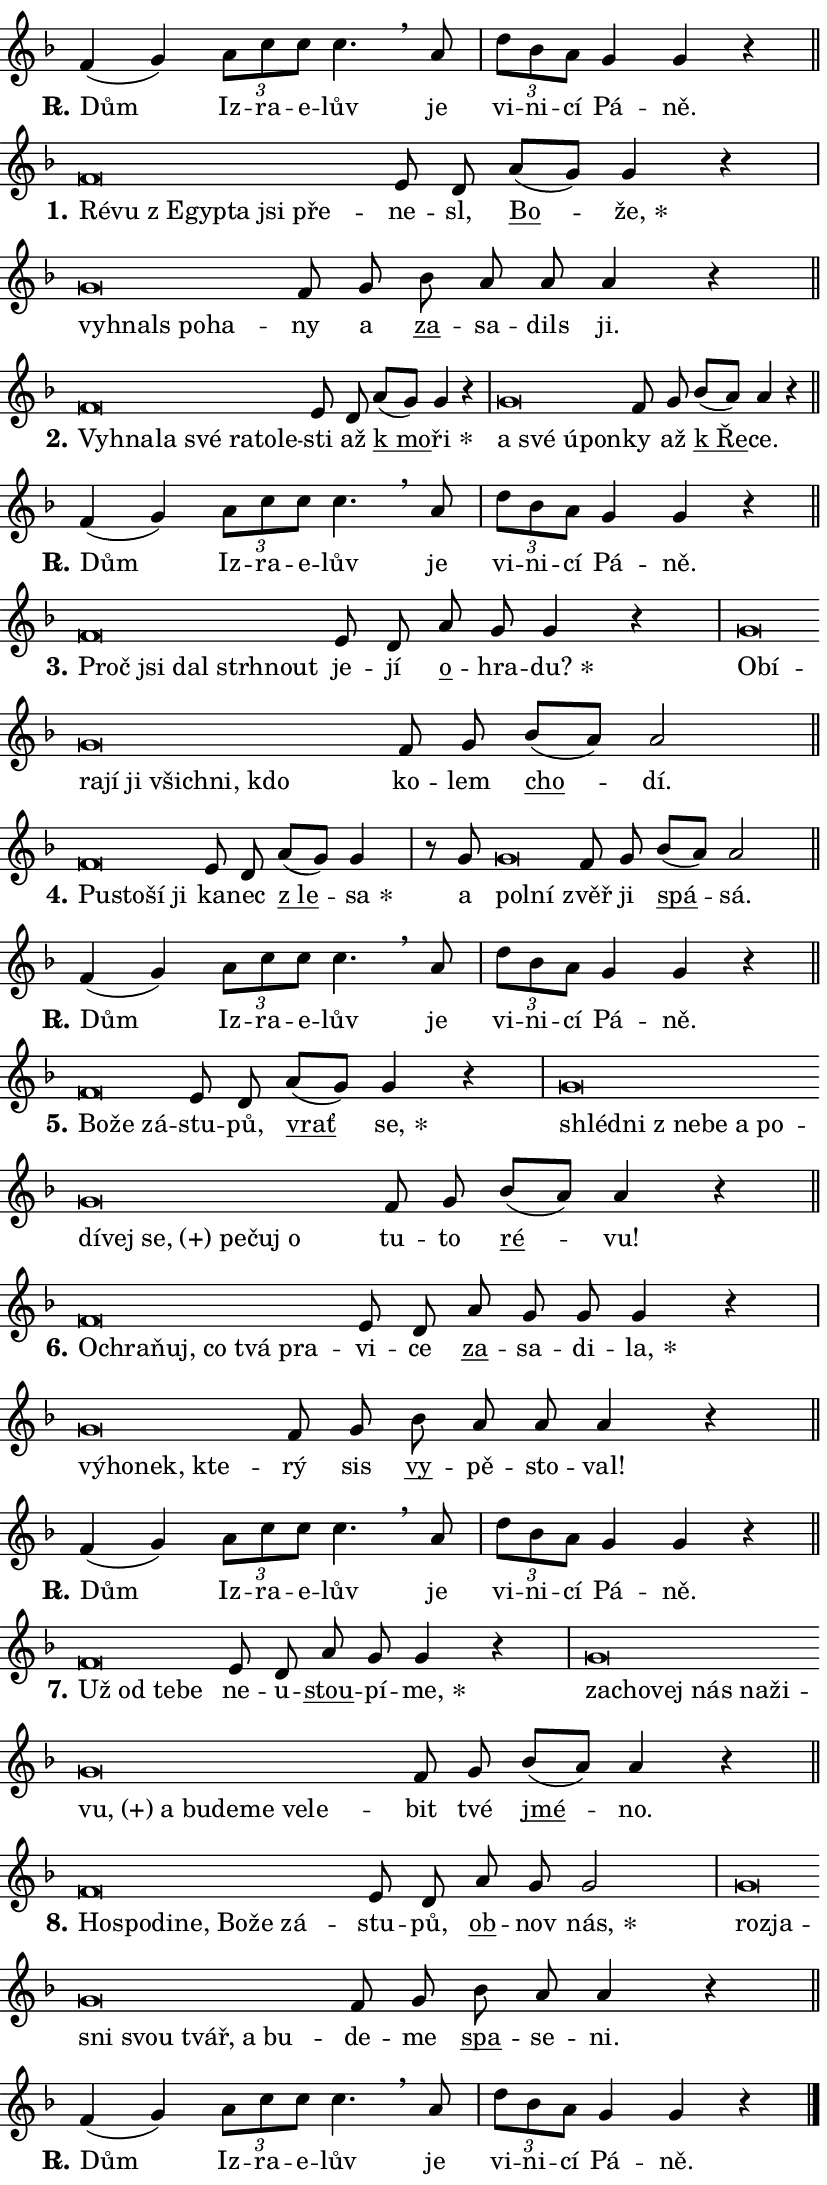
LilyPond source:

\version "2.24.0"
\header { tagline = "" }
\paper {
  indent = 0\cm
  top-margin = 0\cm
  right-margin = 0.13\cm % to fit lyric hyphens
  bottom-margin = 0\cm
  left-margin = 0\cm
  paper-width = 14\cm
  page-breaking = #ly:one-page-breaking
  system-system-spacing.basic-distance = #11
  score-system-spacing.basic-distance = #11
  ragged-last = ##f
}


%% Author: Thomas Morley
%% https://lists.gnu.org/archive/html/lilypond-user/2020-05/msg00002.html
#(define (line-position grob)
"Returns position of @var[grob} in current system:
   @code{'start}, if at first time-step
   @code{'end}, if at last time-step
   @code{'middle} otherwise
"
  (let* ((col (ly:item-get-column grob))
         (ln (ly:grob-object col 'left-neighbor))
         (rn (ly:grob-object col 'right-neighbor))
         (col-to-check-left (if (ly:grob? ln) ln col))
         (col-to-check-right (if (ly:grob? rn) rn col))
         (break-dir-left
           (and
             (ly:grob-property col-to-check-left 'non-musical #f)
             (ly:item-break-dir col-to-check-left)))
         (break-dir-right
           (and
             (ly:grob-property col-to-check-right 'non-musical #f)
             (ly:item-break-dir col-to-check-right))))
        (cond ((eqv? 1 break-dir-left) 'start)
              ((eqv? -1 break-dir-right) 'end)
              (else 'middle))))

#(define (tranparent-at-line-position vctor)
  (lambda (grob)
  "Relying on @code{line-position} select the relevant enry from @var{vctor}.
Used to determine transparency,"
    (case (line-position grob)
      ((end) (not (vector-ref vctor 0)))
      ((middle) (not (vector-ref vctor 1)))
      ((start) (not (vector-ref vctor 2))))))

noteHeadBreakVisibility =
#(define-music-function (break-visibility)(vector?)
"Makes @code{NoteHead}s transparent relying on @var{break-visibility}"
#{
  \override NoteHead.transparent =
    #(tranparent-at-line-position break-visibility)
#})

#(define delete-ledgers-for-transparent-note-heads
  (lambda (grob)
    "Reads whether a @code{NoteHead} is transparent.
If so this @code{NoteHead} is removed from @code{'note-heads} from
@var{grob}, which is supposed to be @code{LedgerLineSpanner}.
As a result ledgers are not printed for this @code{NoteHead}"
    (let* ((nhds-array (ly:grob-object grob 'note-heads))
           (nhds-list
             (if (ly:grob-array? nhds-array)
                 (ly:grob-array->list nhds-array)
                 '()))
           ;; Relies on the transparent-property being done before
           ;; Staff.LedgerLineSpanner.after-line-breaking is executed.
           ;; This is fragile ...
           (to-keep
             (remove
               (lambda (nhd)
                 (ly:grob-property nhd 'transparent #f))
               nhds-list)))
      ;; TODO find a better method to iterate over grob-arrays, similiar
      ;; to filter/remove etc for lists
      ;; For now rebuilt from scratch
      (set! (ly:grob-object grob 'note-heads)  '())
      (for-each
        (lambda (nhd)
          (ly:pointer-group-interface::add-grob grob 'note-heads nhd))
        to-keep))))

squashNotes = {
  \override NoteHead.X-extent = #'(-0.2 . 0.2)
  \override NoteHead.Y-extent = #'(-0.75 . 0)
  \override NoteHead.stencil =
    #(lambda (grob)
       (let ((pos (ly:grob-property grob 'staff-position)))
         (begin
           (if (< pos -7) (display "ERROR: Lower brevis then expected\n") (display ""))
           (if (<= pos -6) ly:text-interface::print ly:note-head::print))))
}
unSquashNotes = {
  \revert NoteHead.X-extent
  \revert NoteHead.Y-extent
  \revert NoteHead.stencil
}

hideNotes = \noteHeadBreakVisibility #begin-of-line-visible
unHideNotes = \noteHeadBreakVisibility #all-visible

% work-around for resetting accidentals
% https://lilypond.org/doc/v2.23/Documentation/notation/displaying-rhythms#unmetered-music
cadenzaMeasure = {
  \cadenzaOff
  \partial 1024 s1024
  \cadenzaOn
}

#(define-markup-command (accent layout props text) (markup?)
  "Underline accented syllable"
  (interpret-markup layout props
    #{\markup \override #'(offset . 4.3) \underline { #text }#}))

responsum = \markup \concat {
  "R" \hspace #-1.05 \path #0.1 #'((moveto 0 0.07) (lineto 0.9 0.8)) \hspace #0.05 "."
}

spaceSize = #0.6828661417322834 % exact space size for TeX Gyre Schola

\layout {
  \context {
    \Staff
    \remove "Time_signature_engraver"
    \override LedgerLineSpanner.after-line-breaking = #delete-ledgers-for-transparent-note-heads
  }
  \context {
    \Lyrics {
      \override LyricSpace.minimum-distance = \spaceSize
      \override LyricText.font-name = #"TeX Gyre Schola"
      \override LyricText.font-size = 1
      \override StanzaNumber.font-name = #"TeX Gyre Schola Bold"
      \override StanzaNumber.font-size = 1
    }
  }
  \context {
    \Score 
    \override NoteHead.text =
      #(lambda (grob) 
        (let ((pos (ly:grob-property grob 'staff-position)))
          #{\markup {
            \combine
              \halign #-0.55 \raise #(if (= pos -6) 0 0.5) \override #'(thickness . 2) \draw-line #'(3.2 . 0)
              \musicglyph "noteheads.sM1"
          }#}))
  }
}

% magnetic-lyrics.ily
%
%   written by
%     Jean Abou Samra <jean@abou-samra.fr>
%     Werner Lemberg <wl@gnu.org>
%
%   adapted by
%     Jiri Hon <jiri.hon@gmail.com>
%
% Version 2022-Apr-15

% https://www.mail-archive.com/lilypond-user@gnu.org/msg149350.html

#(define (Left_hyphen_pointer_engraver context)
   "Collect syllable-hyphen-syllable occurrences in lyrics and store
them in properties.  This engraver only looks to the left.  For
example, if the lyrics input is @code{foo -- bar}, it does the
following.

@itemize @bullet
@item
Set the @code{text} property of the @code{LyricHyphen} grob between
@q{foo} and @q{bar} to @code{foo}.

@item
Set the @code{left-hyphen} property of the @code{LyricText} grob with
text @q{foo} to the @code{LyricHyphen} grob between @q{foo} and
@q{bar}.
@end itemize

Use this auxiliary engraver in combination with the
@code{lyric-@/text::@/apply-@/magnetic-@/offset!} hook."
   (let ((hyphen #f)
         (text #f))
     (make-engraver
      (acknowledgers
       ((lyric-syllable-interface engraver grob source-engraver)
        (set! text grob)))
      (end-acknowledgers
       ((lyric-hyphen-interface engraver grob source-engraver)
        ;(when (not (grob::has-interface grob 'lyric-space-interface))
          (set! hyphen grob)));)
      ((stop-translation-timestep engraver)
       (when (and text hyphen)
         (ly:grob-set-object! text 'left-hyphen hyphen))
       (set! text #f)
       (set! hyphen #f)))))

#(define (lyric-text::apply-magnetic-offset! grob)
   "If the space between two syllables is less than the value in
property @code{LyricText@/.details@/.squash-threshold}, move the right
syllable to the left so that it gets concatenated with the left
syllable.

Use this function as a hook for
@code{LyricText@/.after-@/line-@/breaking} if the
@code{Left_@/hyphen_@/pointer_@/engraver} is active."
   (let ((hyphen (ly:grob-object grob 'left-hyphen #f)))
     (when hyphen
       (let ((left-text (ly:spanner-bound hyphen LEFT)))
         (when (grob::has-interface left-text 'lyric-syllable-interface)
           (let* ((common (ly:grob-common-refpoint grob left-text X))
                  (this-x-ext (ly:grob-extent grob common X))
                  (left-x-ext
                   (begin
                     ;; Trigger magnetism for left-text.
                     (ly:grob-property left-text 'after-line-breaking)
                     (ly:grob-extent left-text common X)))
                  ;; `delta` is the gap width between two syllables.
                  (delta (- (interval-start this-x-ext)
                            (interval-end left-x-ext)))
                  (details (ly:grob-property grob 'details))
                  (threshold (assoc-get 'squash-threshold details 0.2)))
             (when (< delta threshold)
               (let* (;; We have to manipulate the input text so that
                      ;; ligatures crossing syllable boundaries are not
                      ;; disabled.  For languages based on the Latin
                      ;; script this is essentially a beautification.
                      ;; However, for non-Western scripts it can be a
                      ;; necessity.
                      (lt (ly:grob-property left-text 'text))
                      (rt (ly:grob-property grob 'text))
                      (is-space (grob::has-interface hyphen 'lyric-space-interface))
                      (space (if is-space " " ""))
                      (extra-delta (if is-space spaceSize 0))
                      ;; Append new syllable.
                      (ltrt-space (if (and (string? lt) (string? rt))
                                (string-append lt space rt)
                                (make-concat-markup (list lt space rt))))
                      ;; Right-align `ltrt` to the right side.
                      (ltrt-space-markup (grob-interpret-markup
                               grob
                               (make-translate-markup
                                (cons (interval-length this-x-ext) 0)
                                (make-right-align-markup ltrt-space)))))
                 (begin
                   ;; Don't print `left-text`.
                   (ly:grob-set-property! left-text 'stencil #f)
                   ;; Set text and stencil (which holds all collected
                   ;; syllables so far) and shift it to the left.
                   (ly:grob-set-property! grob 'text ltrt-space)
                   (ly:grob-set-property! grob 'stencil ltrt-space-markup)
                   (ly:grob-translate-axis! grob (- (- delta extra-delta)) X))))))))))


#(define (lyric-hyphen::displace-bounds-first grob)
   ;; Make very sure this callback isn't triggered too early.
   (let ((left (ly:spanner-bound grob LEFT))
         (right (ly:spanner-bound grob RIGHT)))
     (ly:grob-property left 'after-line-breaking)
     (ly:grob-property right 'after-line-breaking)
     (ly:lyric-hyphen::print grob)))

squashThreshold = #0.4

\layout {
  \context {
    \Lyrics
    \consists #Left_hyphen_pointer_engraver
    \override LyricText.after-line-breaking =
      #lyric-text::apply-magnetic-offset!
    \override LyricHyphen.stencil = #lyric-hyphen::displace-bounds-first
    \override LyricText.details.squash-threshold = \squashThreshold
    \override LyricHyphen.minimum-distance = 0
    \override LyricHyphen.minimum-length = \squashThreshold
  }
}

squashText = \override LyricText.details.squash-threshold = 9999
unSquashText = \override LyricText.details.squash-threshold = \squashThreshold

leftText = \override LyricText.self-alignment-X = #LEFT
unLeftText = \revert LyricText.self-alignment-X

starOffset = #(lambda (grob) 
                (let ((x_offset (ly:self-alignment-interface::aligned-on-x-parent grob)))
                  (if (= x_offset 0) 0 (+ x_offset 1.2))))

star = #(define-music-function (syllable)(string?)
"Append star separator at the end of a syllable"
#{
  \once \override LyricText.X-offset = #starOffset
  \lyricmode { \markup {
    #syllable
    \override #'((font-name . "TeX Gyre Schola Bold")) \hspace #0.2 \lower #0.65 \larger "*"
  } }
#})

starAccent = #(define-music-function (syllable)(string?)
"Append star separator at the end of a syllable and make accent"
#{
  \once \override LyricText.X-offset = #starOffset
  \lyricmode { \markup {
    \accent #syllable
    \override #'((font-name . "TeX Gyre Schola Bold")) \hspace #0.2 \lower #0.65 \larger "*"
  } }
#})

breath = #(define-music-function (syllable)(string?)
"Append breathing indicator at the end of a syllable"
#{
  \lyricmode { \markup { #syllable "+" } }
#})

optionalBreath = #(define-music-function (syllable)(string?)
"Append optional breathing indicator at the end of a syllable"
#{
  \lyricmode { \markup { #syllable "(+)" } }
#})


\score {
    <<
        \new Voice = "melody" { \cadenzaOn \key f \major \relative { f'4( g) \bar "" \tuplet 3/2 {a8[c c] } c4. \breathe \bar "" a8 \cadenzaMeasure \bar "|" \tuplet 3/2 {d8[bes a] } \bar "" g4 g r \cadenzaMeasure \bar "||" \break } }
        \new Lyrics \lyricsto "melody" { \lyricmode { \set stanza = \responsum
Dům Iz -- ra -- e -- lův je vi -- ni -- cí Pá -- ně. } }
    >>
    \layout {}
}

\score {
    <<
        \new Voice = "melody" { \cadenzaOn \key f \major \relative { \squashNotes f'\breve*1/16 \hideNotes \breve*1/16 \bar "" \breve*1/16 \bar "" \breve*1/16 \bar "" \breve*1/16 \bar "" \breve*1/16 \breve*1/16 \bar "" \unHideNotes \unSquashNotes e8 d \bar "" a'[( g)] g4 r \cadenzaMeasure \bar "|" \squashNotes g\breve*1/16 \hideNotes \breve*1/16 \bar "" \breve*1/16 \breve*1/16 \bar "" \unHideNotes \unSquashNotes f8 g \bar "" bes a a a4 r \cadenzaMeasure \bar "||" \break } }
        \new Lyrics \lyricsto "melody" { \lyricmode { \set stanza = "1."
\leftText Ré -- \squashText vu "z E" -- gyp -- ta jsi pře -- \unLeftText \unSquashText ne -- sl, \markup \accent Bo -- \star že, \leftText vy -- \squashText hnals po -- ha -- \unLeftText \unSquashText ny a \markup \accent za -- sa -- dils ji. } }
    >>
    \layout {}
}

\score {
    <<
        \new Voice = "melody" { \cadenzaOn \key f \major \relative { \squashNotes f'\breve*1/16 \hideNotes \breve*1/16 \bar "" \breve*1/16 \bar "" \breve*1/16 \bar "" \breve*1/16 \bar "" \breve*1/16 \breve*1/16 \bar "" \unHideNotes \unSquashNotes e8 d \bar "" a'[( g)] g4 r \cadenzaMeasure \bar "|" \squashNotes g\breve*1/16 \hideNotes \breve*1/16 \bar "" \breve*1/16 \breve*1/16 \bar "" \unHideNotes \unSquashNotes f8 g \bar "" bes[( a)] a4 r \cadenzaMeasure \bar "||" \break } }
        \new Lyrics \lyricsto "melody" { \lyricmode { \set stanza = "2."
\leftText Vy -- \squashText hna -- la své ra -- to -- le -- \unLeftText \unSquashText sti až \markup \accent "k mo" -- \star ři \leftText a \squashText své ú -- pon -- \unLeftText \unSquashText ky až \markup \accent "k Ře" -- ce. } }
    >>
    \layout {}
}

\score {
    <<
        \new Voice = "melody" { \cadenzaOn \key f \major \relative { f'4( g) \bar "" \tuplet 3/2 {a8[c c] } c4. \breathe \bar "" a8 \cadenzaMeasure \bar "|" \tuplet 3/2 {d8[bes a] } \bar "" g4 g r \cadenzaMeasure \bar "||" \break } }
        \new Lyrics \lyricsto "melody" { \lyricmode { \set stanza = \responsum
Dům Iz -- ra -- e -- lův je vi -- ni -- cí Pá -- ně. } }
    >>
    \layout {}
}

\score {
    <<
        \new Voice = "melody" { \cadenzaOn \key f \major \relative { \squashNotes f'\breve*1/16 \hideNotes \breve*1/16 \bar "" \breve*1/16 \bar "" \breve*1/16 \breve*1/16 \bar "" \unHideNotes \unSquashNotes e8 d \bar "" a' g g4 r \cadenzaMeasure \bar "|" \squashNotes g\breve*1/16 \hideNotes \breve*1/16 \bar "" \breve*1/16 \bar "" \breve*1/16 \bar "" \breve*1/16 \bar "" \breve*1/16 \bar "" \breve*1/16 \breve*1/16 \bar "" \unHideNotes \unSquashNotes f8 g \bar "" bes[( a)] a2 \cadenzaMeasure \bar "||" \break } }
        \new Lyrics \lyricsto "melody" { \lyricmode { \set stanza = "3."
\leftText Proč \squashText jsi dal strh -- nout \unLeftText \unSquashText je -- jí \markup \accent o -- hra -- \star du? \leftText O -- \squashText bí -- ra -- jí ji všich -- ni, kdo \unLeftText \unSquashText ko -- lem \markup \accent cho -- dí. } }
    >>
    \layout {}
}

\score {
    <<
        \new Voice = "melody" { \cadenzaOn \key f \major \relative { \squashNotes f'\breve*1/16 \hideNotes \breve*1/16 \bar "" \breve*1/16 \breve*1/16 \bar "" \unHideNotes \unSquashNotes e8 d \bar "" a'[( g)] g4 \cadenzaMeasure \bar "|" r8 g8 \squashNotes g\breve*1/16 \hideNotes \breve*1/16 \bar "" \unHideNotes \unSquashNotes f8 g \bar "" bes[( a)] a2 \cadenzaMeasure \bar "||" \break } }
        \new Lyrics \lyricsto "melody" { \lyricmode { \set stanza = "4."
\leftText Pu -- \squashText sto -- ší ji \unLeftText \unSquashText ka -- nec \markup \accent "z le" -- \star sa a \leftText pol -- \squashText ní \unLeftText \unSquashText zvěř ji \markup \accent spá -- sá. } }
    >>
    \layout {}
}

\score {
    <<
        \new Voice = "melody" { \cadenzaOn \key f \major \relative { f'4( g) \bar "" \tuplet 3/2 {a8[c c] } c4. \breathe \bar "" a8 \cadenzaMeasure \bar "|" \tuplet 3/2 {d8[bes a] } \bar "" g4 g r \cadenzaMeasure \bar "||" \break } }
        \new Lyrics \lyricsto "melody" { \lyricmode { \set stanza = \responsum
Dům Iz -- ra -- e -- lův je vi -- ni -- cí Pá -- ně. } }
    >>
    \layout {}
}

\score {
    <<
        \new Voice = "melody" { \cadenzaOn \key f \major \relative { \squashNotes f'\breve*1/16 \hideNotes \breve*1/16 \breve*1/16 \bar "" \unHideNotes \unSquashNotes e8 d \bar "" a'[( g)] g4 r \cadenzaMeasure \bar "|" \squashNotes g\breve*1/16 \hideNotes \breve*1/16 \bar "" \breve*1/16 \bar "" \breve*1/16 \bar "" \breve*1/16 \bar "" \breve*1/16 \bar "" \breve*1/16 \bar "" \breve*1/16 \bar "" \breve*1/16 \bar "" \breve*1/16 \bar "" \breve*1/16 \breve*1/16 \bar "" \unHideNotes \unSquashNotes f8 g \bar "" bes[( a)] a4 r \cadenzaMeasure \bar "||" \break } }
        \new Lyrics \lyricsto "melody" { \lyricmode { \set stanza = "5."
\leftText Bo -- \squashText že zá -- \unLeftText \unSquashText stu -- pů, \markup \accent vrať \star se, \leftText shléd -- \squashText ni "z ne" -- be a po -- dí -- vej \optionalBreath se, pe -- čuj o \unLeftText \unSquashText tu -- to \markup \accent ré -- vu! } }
    >>
    \layout {}
}

\score {
    <<
        \new Voice = "melody" { \cadenzaOn \key f \major \relative { \squashNotes f'\breve*1/16 \hideNotes \breve*1/16 \bar "" \breve*1/16 \bar "" \breve*1/16 \bar "" \breve*1/16 \breve*1/16 \bar "" \unHideNotes \unSquashNotes e8 d \bar "" a' g g g4 r \cadenzaMeasure \bar "|" \squashNotes g\breve*1/16 \hideNotes \breve*1/16 \bar "" \breve*1/16 \breve*1/16 \bar "" \unHideNotes \unSquashNotes f8 g \bar "" bes a a a4 r \cadenzaMeasure \bar "||" \break } }
        \new Lyrics \lyricsto "melody" { \lyricmode { \set stanza = "6."
\leftText O -- \squashText chra -- ňuj, co tvá pra -- \unLeftText \unSquashText vi -- ce \markup \accent za -- sa -- di -- \star la, \leftText vý -- \squashText ho -- nek, kte -- \unLeftText \unSquashText rý sis \markup \accent vy -- pě -- sto -- val! } }
    >>
    \layout {}
}

\score {
    <<
        \new Voice = "melody" { \cadenzaOn \key f \major \relative { f'4( g) \bar "" \tuplet 3/2 {a8[c c] } c4. \breathe \bar "" a8 \cadenzaMeasure \bar "|" \tuplet 3/2 {d8[bes a] } \bar "" g4 g r \cadenzaMeasure \bar "||" \break } }
        \new Lyrics \lyricsto "melody" { \lyricmode { \set stanza = \responsum
Dům Iz -- ra -- e -- lův je vi -- ni -- cí Pá -- ně. } }
    >>
    \layout {}
}

\score {
    <<
        \new Voice = "melody" { \cadenzaOn \key f \major \relative { \squashNotes f'\breve*1/16 \hideNotes \breve*1/16 \bar "" \breve*1/16 \breve*1/16 \bar "" \unHideNotes \unSquashNotes e8 d \bar "" a' g g4 r \cadenzaMeasure \bar "|" \squashNotes g\breve*1/16 \hideNotes \breve*1/16 \bar "" \breve*1/16 \bar "" \breve*1/16 \bar "" \breve*1/16 \bar "" \breve*1/16 \bar "" \breve*1/16 \bar "" \breve*1/16 \bar "" \breve*1/16 \bar "" \breve*1/16 \bar "" \breve*1/16 \bar "" \breve*1/16 \breve*1/16 \bar "" \unHideNotes \unSquashNotes f8 g \bar "" bes[( a)] a4 r \cadenzaMeasure \bar "||" \break } }
        \new Lyrics \lyricsto "melody" { \lyricmode { \set stanza = "7."
\leftText Už \squashText od te -- be \unLeftText \unSquashText ne -- u -- \markup \accent stou -- pí -- \star me, \leftText za -- \squashText cho -- vej nás na -- ži -- \optionalBreath vu, a bu -- de -- me ve -- le -- \unLeftText \unSquashText bit tvé \markup \accent jmé -- no. } }
    >>
    \layout {}
}

\score {
    <<
        \new Voice = "melody" { \cadenzaOn \key f \major \relative { \squashNotes f'\breve*1/16 \hideNotes \breve*1/16 \bar "" \breve*1/16 \bar "" \breve*1/16 \bar "" \breve*1/16 \bar "" \breve*1/16 \breve*1/16 \bar "" \unHideNotes \unSquashNotes e8 d \bar "" a' g g2 \cadenzaMeasure \bar "|" \squashNotes g\breve*1/16 \hideNotes \breve*1/16 \bar "" \breve*1/16 \bar "" \breve*1/16 \bar "" \breve*1/16 \bar "" \breve*1/16 \breve*1/16 \bar "" \unHideNotes \unSquashNotes f8 g \bar "" bes a a4 r \cadenzaMeasure \bar "||" \break } }
        \new Lyrics \lyricsto "melody" { \lyricmode { \set stanza = "8."
\leftText Ho -- \squashText spo -- di -- ne, Bo -- že zá -- \unLeftText \unSquashText stu -- pů, \markup \accent ob -- nov \star nás, \leftText roz -- \squashText ja -- sni svou tvář, a bu -- \unLeftText \unSquashText de -- me \markup \accent spa -- se -- ni. } }
    >>
    \layout {}
}

\score {
    <<
        \new Voice = "melody" { \cadenzaOn \key f \major \relative { f'4( g) \bar "" \tuplet 3/2 {a8[c c] } c4. \breathe \bar "" a8 \cadenzaMeasure \bar "|" \tuplet 3/2 {d8[bes a] } \bar "" g4 g r \cadenzaMeasure \bar "||" \break } \bar "|." }
        \new Lyrics \lyricsto "melody" { \lyricmode { \set stanza = \responsum
Dům Iz -- ra -- e -- lův je vi -- ni -- cí Pá -- ně. } }
    >>
    \layout {}
}
